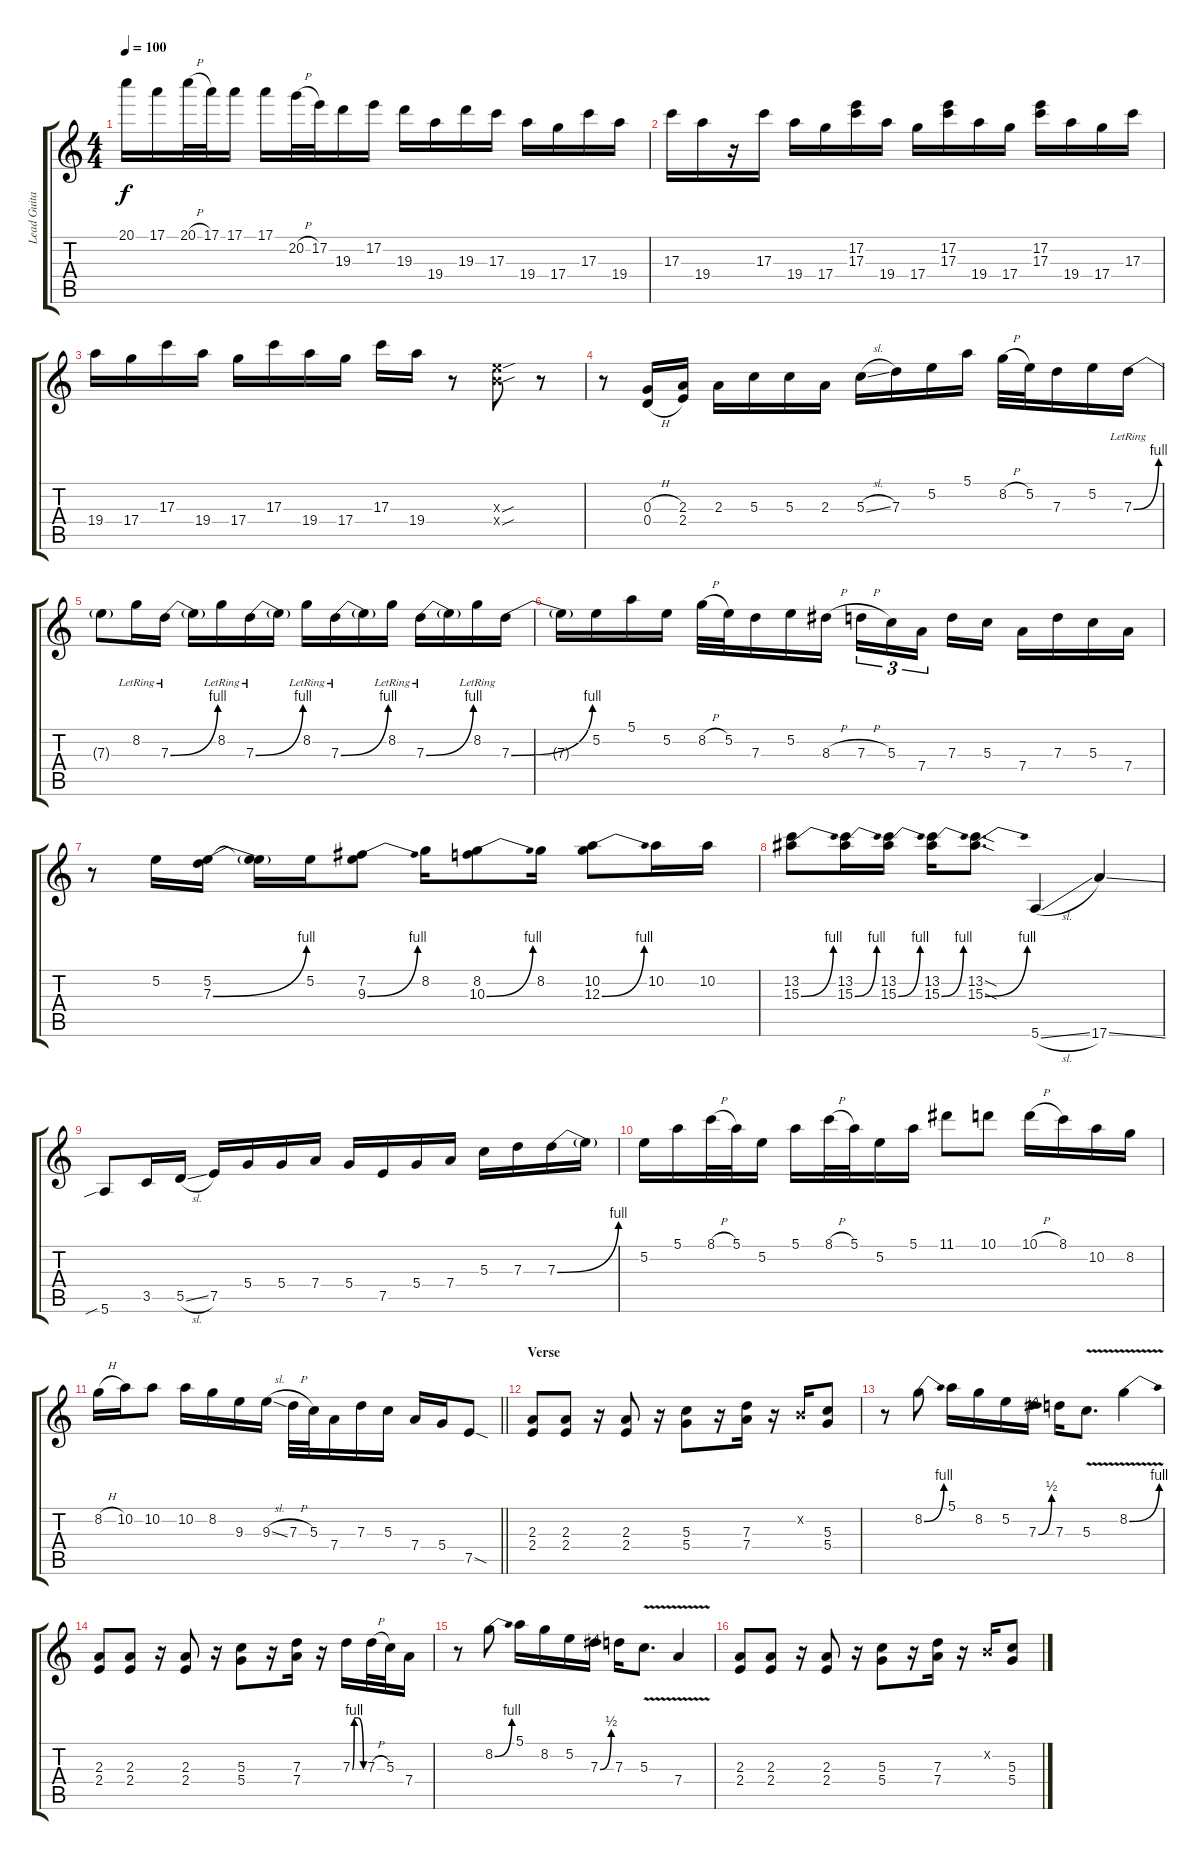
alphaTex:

\track ("Lead Guitar" "Lead Guita") {instrument distortionguitar}
\staff {score tabs}
\tuning (E4 B3 G3 D3 A2 E2) {hide}
\ts (4 4)
\tempo 100
\clef g2
\ks c
20.1.16{dy f} 17.1.16 20.1{h}.32 17.1.32 17.1.16 17.1.16 20.2{h}.32 17.2.32 19.3.16 17.2.16 19.3.16 19.4.16 19.3.16 17.3.16 19.4.16 17.4.16 17.3.16 19.4.16 |
17.3.16 19.4.16 r.16 17.3.16 19.4.16 17.4.16 (17.2 17.3).16 19.4.16 17.4.16 (17.2 17.3).16 19.4.16 17.4.16 (17.2 17.3).16 19.4.16 17.4.16 17.3.16 |
19.4.16 17.4.16 17.3.16 19.4.16 17.4.16 17.3.16 19.4.16 17.4.16 17.3.16 19.4.16 r.8 (9.3{sou x} 9.4{sou x}).8 r.8 |
r.8 (0.3{h} 0.4{h}).16 (2.3 2.4).16 2.3.16 5.3.16 5.3.16 2.3.16 5.3{sl}.16 7.3.16 5.2.16 5.1.16 8.2{h}.32 5.2.32 7.3.16 5.2.16 7.3{be (bend 0 0 60 4) lr}.16 |
7.3{t}.8 8.2{lr}.16 7.3{be (bend 0 0 60 4) lr}.16 7.3{t}.16 8.2{lr}.16 7.3{be (bend 0 0 60 4) lr}.16 7.3{t}.16 8.2{lr}.16 7.3{be (bend 0 0 60 4) lr}.16 7.3{t}.16 8.2{lr}.16 7.3{be (bend 0 0 60 4) lr}.16 7.3{t}.16 8.2{lr}.16 7.3{be (bend 0 0 60 4)}.16 |
7.3{t}.16 5.2.16 5.1.16 5.2.16 8.2{h}.32 5.2.32 7.3.16 5.2.16 8.3{h}.16 7.3{h}.16{tu (3 2)} 5.3.16{tu (3 2)} 7.4.16{tu (3 2) beam splitsecondary} 7.3.16 5.3.16 7.4.16 7.3.16 5.3.16 7.4.16 |
r.8 5.2.16 (5.2 7.3{be (bend 0 0 60 4)}).16 (5.2{t} 7.3{t}).16 5.2.16 (7.2 9.3{be (bend 0 0 60 4)}).8 8.2.16 (8.2 10.3{be (bend 0 0 60 4)}).8 8.2.16 (10.2 12.3{be (bend 0 0 60 4)}).8 10.2.16 10.2.16 |
(13.2 15.3{be (bend 0 0 60 4)}).8 (13.2 15.3{be (bend 0 0 60 4)}).16 (13.2 15.3{be (bend 0 0 60 4)}).16 (13.2 15.3{be (bend 0 0 60 4)}).16 (13.2{sod} 15.3{be (bend 0 0 60 4) sod}).8{d} 5.6{sl}.4 17.6{ss}.4 |
5.6{sib}.8 3.5.16 5.5{sl}.16 7.5.16 5.4.16 5.4.16 7.4.16 5.4.16 7.5.16 5.4.16 7.4.16 5.3.16 7.3.16 7.3{be (bend 0 0 60 4)}.16 7.3{t}.16 |
5.2.16 5.1.16 8.1{h}.32 5.1.32 5.2.16 5.1.16 8.1{h}.32 5.1.32 5.2.16 5.1.16 11.1.8 10.1.8 10.1{h}.16 8.1.16 10.2.16 8.2.16 |
\barLineRight lightlight
8.2{h}.16 10.2.16 10.2.8 10.2.16 8.2.16 9.3.16 9.3{sl}.16 7.3{h}.32 5.3.32 7.4.16 7.3.16 5.3.16 7.4.16 5.4.16 7.5{sod}.8 |
\section ("" "Verse")
(2.3 2.4).8 (2.3 2.4).8 r.16 (2.3 2.4).8 r.16 (5.3 5.4).8 r.16 (7.3 7.4).16 r.16 0.2{x}.16 (5.3 5.4).8 |
r.8 8.2{be (bend 0 0 60 4)}.8 5.1.16 8.2.16 5.2.16 7.3{be (bend 0 0 60 2)}.16 7.3.16 5.3{v}.8{d} 8.2{be (bend 0 0 60 4) v}.4 |
(2.3 2.4).8 (2.3 2.4).8 r.16 (2.3 2.4).8 r.16 (5.3 5.4).8 r.16 (7.3 7.4).16 r.16 7.3{be (custom 0 0 10 4 20 4 30 4 60 0)}.16 7.3{h}.32 5.3.32 7.4.16 |
r.8 8.2{be (bend 0 0 60 4)}.8 5.1.16 8.2.16 5.2.16 7.3{be (bend 0 0 60 2)}.16 7.3.16 5.3{v}.8{d} 7.4{v}.4 |
(2.3 2.4).8 (2.3 2.4).8 r.16 (2.3 2.4).8 r.16 (5.3 5.4).8 r.16 (7.3 7.4).16 r.16 0.2{x}.16 (5.3 5.4).8
